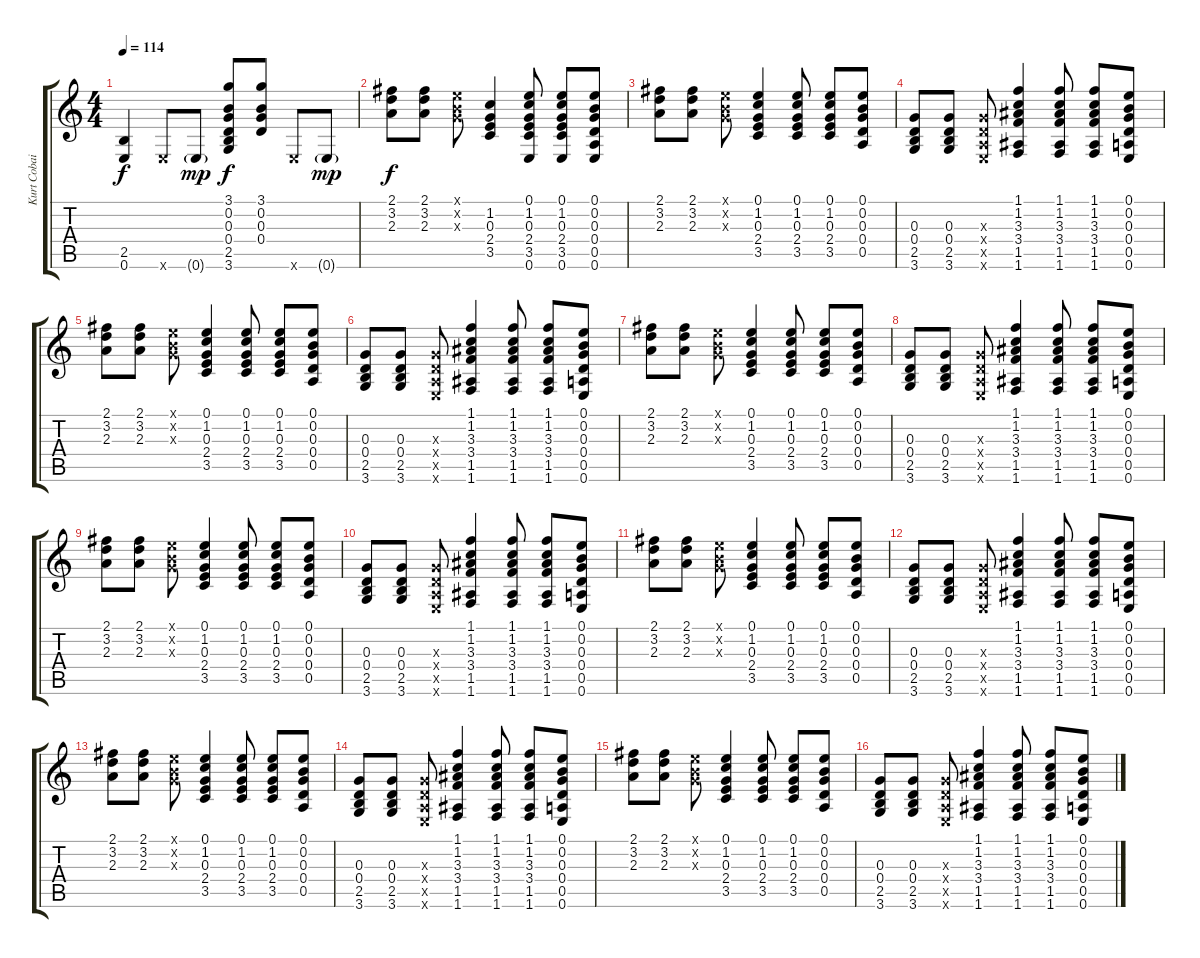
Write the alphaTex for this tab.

\track ("Kurt Cobain" "Kurt Cobai") {instrument acousticguitarsteel}
\staff {score tabs}
\tuning (E4 B3 G3 D3 A2 E2) {hide}
\ts (4 4)
\tempo 114
\clef g2
\ks c
(2.5 0.6).4{dy f} 0.6{x}.8 0.6{g}.8{dy mp} (3.1 0.2 0.3 0.4 2.5 3.6).8{dy f} (3.1 0.2 0.3 0.4).8 0.6{x}.8 0.6{g}.8{dy mp} |
(2.1 3.2 2.3).8{dy f} (2.1 3.2 2.3).8 (0.1{x} 0.2{x} 0.3{x}).8 (1.2 0.3 2.4 3.5).4 (0.1 1.2 0.3 2.4 3.5 0.6).8 (0.1 1.2 0.3 2.4 3.5 0.6).8 (0.1 0.2 0.3 0.4 0.5 0.6).8 |
(2.1 3.2 2.3).8 (2.1 3.2 2.3).8 (0.1{x} 0.2{x} 0.3{x}).8 (0.1 1.2 0.3 2.4 3.5).4 (0.1 1.2 0.3 2.4 3.5).8 (0.1 1.2 0.3 2.4 3.5).8 (0.1 0.2 0.3 0.4 0.5).8 |
(0.3 0.4 2.5 3.6).8 (0.3 0.4 2.5 3.6).8 (0.3{x} 0.4{x} 0.5{x} 0.6{x}).8 (1.1 1.2 3.3 3.4 1.5 1.6).4 (1.1 1.2 3.3 3.4 1.5 1.6).8 (1.1 1.2 3.3 3.4 1.5 1.6).8 (0.1 0.2 0.3 0.4 0.5 0.6).8 |
(2.1 3.2 2.3).8 (2.1 3.2 2.3).8 (0.1{x} 0.2{x} 0.3{x}).8 (0.1 1.2 0.3 2.4 3.5).4 (0.1 1.2 0.3 2.4 3.5).8 (0.1 1.2 0.3 2.4 3.5).8 (0.1 0.2 0.3 0.4 0.5).8 |
(0.3 0.4 2.5 3.6).8 (0.3 0.4 2.5 3.6).8 (0.3{x} 0.4{x} 0.5{x} 0.6{x}).8 (1.1 1.2 3.3 3.4 1.5 1.6).4 (1.1 1.2 3.3 3.4 1.5 1.6).8 (1.1 1.2 3.3 3.4 1.5 1.6).8 (0.1 0.2 0.3 0.4 0.5 0.6).8 |
(2.1 3.2 2.3).8 (2.1 3.2 2.3).8 (0.1{x} 0.2{x} 0.3{x}).8 (0.1 1.2 0.3 2.4 3.5).4 (0.1 1.2 0.3 2.4 3.5).8 (0.1 1.2 0.3 2.4 3.5).8 (0.1 0.2 0.3 0.4 0.5).8 |
(0.3 0.4 2.5 3.6).8 (0.3 0.4 2.5 3.6).8 (0.3{x} 0.4{x} 0.5{x} 0.6{x}).8 (1.1 1.2 3.3 3.4 1.5 1.6).4 (1.1 1.2 3.3 3.4 1.5 1.6).8 (1.1 1.2 3.3 3.4 1.5 1.6).8 (0.1 0.2 0.3 0.4 0.5 0.6).8 |
(2.1 3.2 2.3).8 (2.1 3.2 2.3).8 (0.1{x} 0.2{x} 0.3{x}).8 (0.1 1.2 0.3 2.4 3.5).4 (0.1 1.2 0.3 2.4 3.5).8 (0.1 1.2 0.3 2.4 3.5).8 (0.1 0.2 0.3 0.4 0.5).8 |
(0.3 0.4 2.5 3.6).8 (0.3 0.4 2.5 3.6).8 (0.3{x} 0.4{x} 0.5{x} 0.6{x}).8 (1.1 1.2 3.3 3.4 1.5 1.6).4 (1.1 1.2 3.3 3.4 1.5 1.6).8 (1.1 1.2 3.3 3.4 1.5 1.6).8 (0.1 0.2 0.3 0.4 0.5 0.6).8 |
(2.1 3.2 2.3).8 (2.1 3.2 2.3).8 (0.1{x} 0.2{x} 0.3{x}).8 (0.1 1.2 0.3 2.4 3.5).4 (0.1 1.2 0.3 2.4 3.5).8 (0.1 1.2 0.3 2.4 3.5).8 (0.1 0.2 0.3 0.4 0.5).8 |
(0.3 0.4 2.5 3.6).8 (0.3 0.4 2.5 3.6).8 (0.3{x} 0.4{x} 0.5{x} 0.6{x}).8 (1.1 1.2 3.3 3.4 1.5 1.6).4 (1.1 1.2 3.3 3.4 1.5 1.6).8 (1.1 1.2 3.3 3.4 1.5 1.6).8 (0.1 0.2 0.3 0.4 0.5 0.6).8 |
(2.1 3.2 2.3).8 (2.1 3.2 2.3).8 (0.1{x} 0.2{x} 0.3{x}).8 (0.1 1.2 0.3 2.4 3.5).4 (0.1 1.2 0.3 2.4 3.5).8 (0.1 1.2 0.3 2.4 3.5).8 (0.1 0.2 0.3 0.4 0.5).8 |
(0.3 0.4 2.5 3.6).8 (0.3 0.4 2.5 3.6).8 (0.3{x} 0.4{x} 0.5{x} 0.6{x}).8 (1.1 1.2 3.3 3.4 1.5 1.6).4 (1.1 1.2 3.3 3.4 1.5 1.6).8 (1.1 1.2 3.3 3.4 1.5 1.6).8 (0.1 0.2 0.3 0.4 0.5 0.6).8 |
(2.1 3.2 2.3).8 (2.1 3.2 2.3).8 (0.1{x} 0.2{x} 0.3{x}).8 (0.1 1.2 0.3 2.4 3.5).4 (0.1 1.2 0.3 2.4 3.5).8 (0.1 1.2 0.3 2.4 3.5).8 (0.1 0.2 0.3 0.4 0.5).8 |
(0.3 0.4 2.5 3.6).8 (0.3 0.4 2.5 3.6).8 (0.3{x} 0.4{x} 0.5{x} 0.6{x}).8 (1.1 1.2 3.3 3.4 1.5 1.6).4 (1.1 1.2 3.3 3.4 1.5 1.6).8 (1.1 1.2 3.3 3.4 1.5 1.6).8 (0.1 0.2 0.3 0.4 0.5 0.6).8
